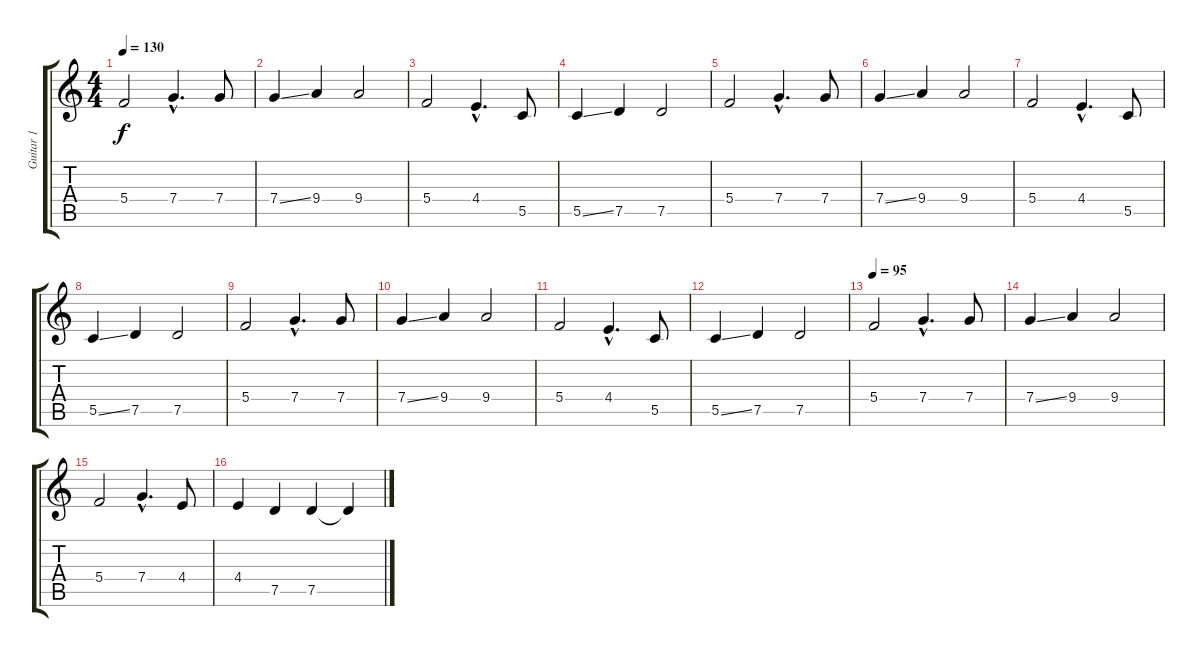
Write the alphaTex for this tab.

\track ("Guitar 1" "Guitar 1") {instrument distortionguitar}
\staff {score tabs}
\tuning (D4 A3 F3 C3 G2 D2) {hide}
\ts (4 4)
\tempo 130
\clef g2
\ks c
5.4.2{dy f} 7.4{hac}.4{d} 7.4.8 |
7.4{ss}.4 9.4.4 9.4.2 |
5.4.2 4.4{hac}.4{d} 5.5.8 |
5.5{ss}.4 7.5.4 7.5.2 |
5.4.2 7.4{hac}.4{d} 7.4.8 |
7.4{ss}.4 9.4.4 9.4.2 |
5.4.2 4.4{hac}.4{d} 5.5.8 |
5.5{ss}.4 7.5.4 7.5.2 |
5.4.2 7.4{hac}.4{d} 7.4.8 |
7.4{ss}.4 9.4.4 9.4.2 |
5.4.2 4.4{hac}.4{d} 5.5.8 |
5.5{ss}.4 7.5.4 7.5.2 |
\tempo 95
5.4.2 7.4{hac}.4{d} 7.4.8 |
7.4{ss}.4 9.4.4 9.4.2 |
5.4.2 7.4{hac}.4{d} 4.4.8 |
4.4.4 7.5.4 7.5.4 7.5{t}.4
